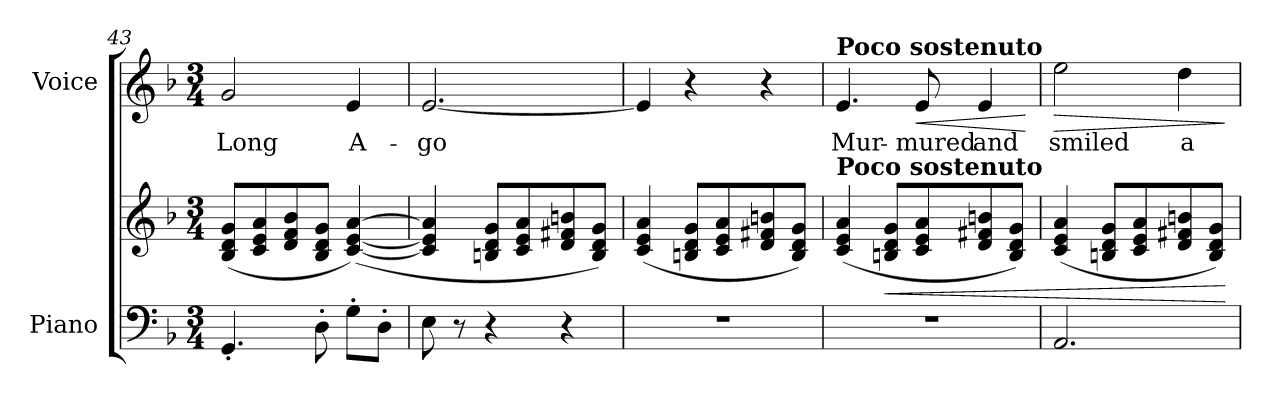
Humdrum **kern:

**kern	**kern	**dynam	**kern	**text	**dynam
*part2	*part2	*part2	*part1	*part1	*part1
*staff3	*staff2	*staff2/3	*staff1	*staff1	*staff1
*I"Piano	*	*	*I"Voice	*	*
*I'Pno	*	*	*	*	*
*clefF4	*clefG2	*	*clefG2	*	*
*k[b-]	*k[b-]	*	*k[b-]	*	*
*M3/4	*M3/4	*	*M3/4	*	*
=43	=43	=43	=43	=43	=43
!	!	!	!	!LO:LY:b	!
4.GG'/	(<8B-/ 8d/ 8g/L	.	2g/	Long	.
.	8c/ 8e/ 8a/	.	.	.	.
.	8d/ 8f/ 8b-/	.	.	.	.
8D'\	8B-/ 8d/ 8g/J	.	.	.	.
!	!	!	!	!LO:LY:b	!
8G'\L	(<[4c/ [4e/ [4a/)	.	4e/	A-	.
8D'\J	.	.	.	.	.
=44	=44	=44	=44	=44	=44
!	!	!	!	!LO:LY:b	!
8E\	4c/] 4e/] 4a/]	.	[2.e/	-go	.
8r	.	.	.	.	.
4r	8Bn/ 8d/ 8g/L	.	.	.	.
.	8c/ 8e/ 8a/	.	.	.	.
4r	8d/ 8f#X/ 8bn/	.	.	.	.
.	8B/ 8d/ 8g/J)	.	.	.	.
=45	=45	=45	=45	=45	=45
2.r	(<4c/ 4e/ 4a/	.	4e/]	.	.
.	8Bn/ 8d/ 8g/L	.	4r	.	.
.	8c/ 8e/ 8a/	.	.	.	.
.	8d/ 8f#X/ 8bn/	.	4r	.	.
.	8B/ 8d/ 8g/J)	.	.	.	.
=46	=46	=46	=46	=46	=46
*	*	*	*MM140	*	*
!	!	!	!LO:TX:a:B:t=Poco sostenuto	!	!
!	!LO:TX:a:B:t=Poco sostenuto	!	!	!	!
!	!	!	!	!LO:LY:b	!
2.r	(<4c/ 4e/ 4a/	.	4.e/	Mur-	.
!	!	!LO:HP:b	!	!	!
.	8Bn/ 8d/ 8g/L	<	.	.	.
!	!	!	!	!LO:LY:b	!LO:HP:b
.	8c/ 8e/ 8a/	.	8e/	-mured	<
!	!	!	!	!LO:LY:b	!
.	8d/ 8f#X/ 8bn/	.	4e/	and	.
.	8B/ 8d/ 8g/J)	.	.	.	.
.	.	.	.	.	[
!!LO:LB:g=z
=47	=47	=47	=47	=47	=47
!	!	!	!	!LO:LY:b	!LO:HP:b
2.AA/	(<4c/ 4e/ 4a/	.	2ee\	smiled	>
.	8Bn/ 8d/ 8g/L	.	.	.	.
.	8c/ 8e/ 8a/	.	.	.	.
!	!	!	!	!LO:LY:b	!
.	8d/ 8f#X/ 8bn/	.	4dd\	a-	.
.	8B/ 8d/ 8g/J)	.	.	.	.
.	.	[	.	.	]
=	=	=	=	=	=
*-	*-	*-	*-	*-	*-
